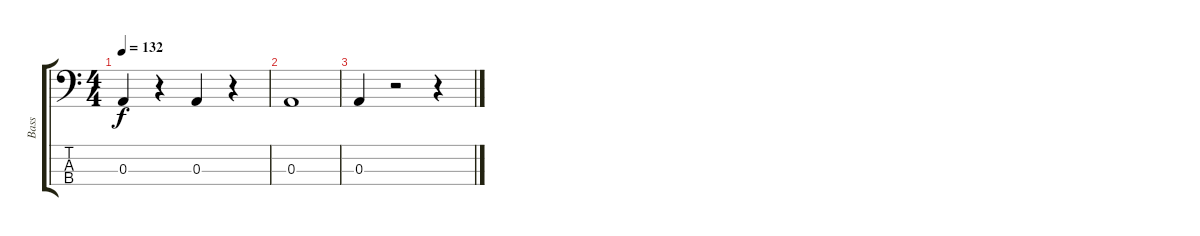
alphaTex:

\track ("Bass" "Bass") {instrument electricbassfinger}
\staff {score tabs}
\tuning (G2 D2 A1 E1) {hide}
\ts (4 4)
\tempo 132
\clef f4
\ks c
0.3.4{dy f} r.4 0.3.4 r.4 |
0.3.1 |
0.3.4 r.2 r.4
